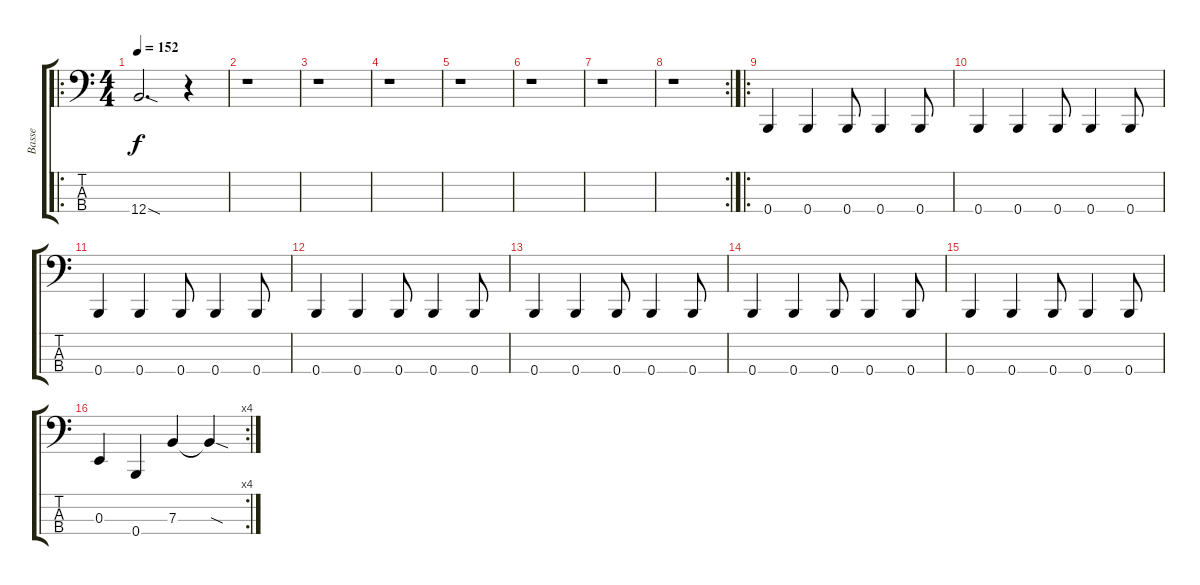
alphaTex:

\track ("Basse" "Basse") {instrument electricbassfinger}
\staff {score tabs}
\tuning (D2 A1 E1 B0) {hide}
\ro
\ts (4 4)
\tempo 152
\clef f4
\ks c
12.4{sod}.2{d dy f} r.4 |
r.1 |
r.1 |
r.1 |
r.1 |
r.1 |
r.1 |
\rc 2
r.1 |
\ro
0.4.4 0.4.4 0.4.8 0.4.4 0.4.8 |
0.4.4 0.4.4 0.4.8 0.4.4 0.4.8 |
0.4.4 0.4.4 0.4.8 0.4.4 0.4.8 |
0.4.4 0.4.4 0.4.8 0.4.4 0.4.8 |
0.4.4 0.4.4 0.4.8 0.4.4 0.4.8 |
0.4.4 0.4.4 0.4.8 0.4.4 0.4.8 |
0.4.4 0.4.4 0.4.8 0.4.4 0.4.8 |
\rc 4
0.3.4 0.4.4 7.3.4 7.3{sod t}.4
